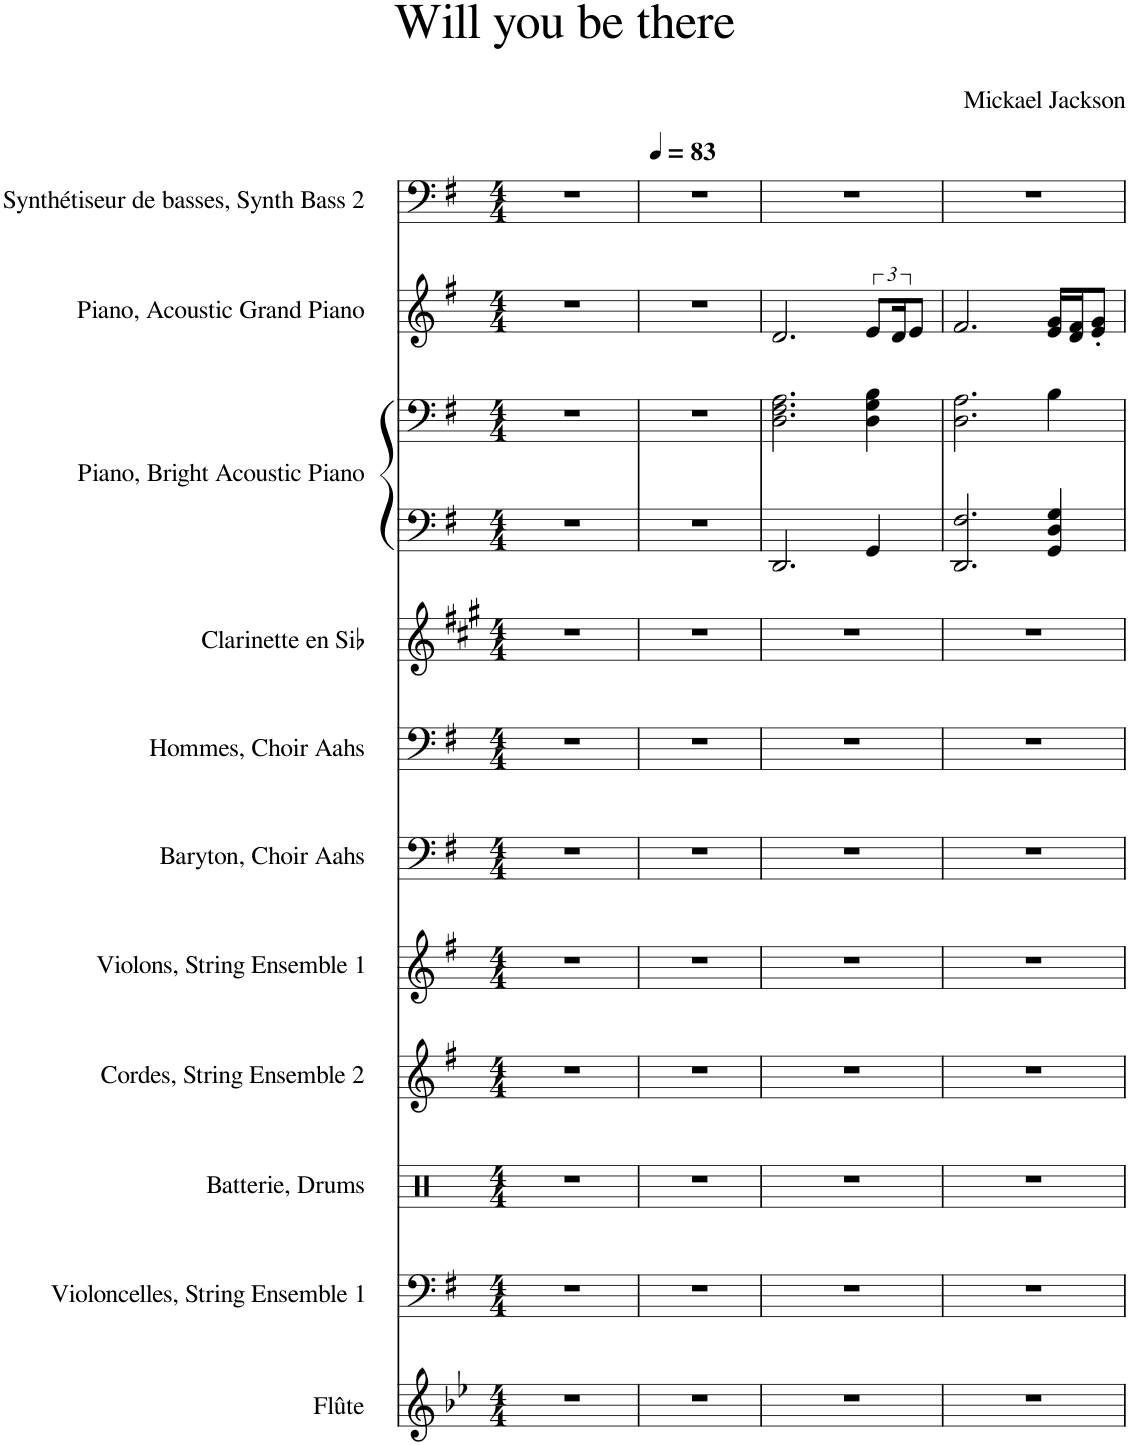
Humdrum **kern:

**kern	**kern	**kern	**kern	**kern	**kern	**kern	**kern	**kern	**kern	**kern	**kern
*part11	*part10	*part9	*part8	*part7	*part6	*part5	*part4	*part3	*part3	*part2	*part1
*staff12	*staff11	*staff10	*staff9	*staff8	*staff7	*staff6	*staff5	*staff4	*staff3	*staff2	*staff1
*I"Flûte	*I"Violoncelles, String Ensemble 1	*I"Batterie, Drums	*I"Cordes, String Ensemble 2	*I"Violons, String Ensemble 1	*I"Baryton, Choir Aahs	*I"Hommes, Choir Aahs	*I"Clarinette en Sib	*I"Piano, Bright Acoustic Piano	*	*I"Piano, Acoustic Grand Piano	*I"Synthétiseur de basses, Synth Bass 2
*I'Fl.	*I'Vlcs	*I'Bat.	*I'St.	*I'Vlns.	*I'Bar.	*I'H.	*I'Clar. Sib	*I'Pia.	*	*I'Pia.	*I'Synth.
*clefG2	*clefF4	*clefX	*clefG2	*clefG2	*clefF4	*clefF4	*clefG2	*clefF4	*clefF4	*clefG2	*clefF4
*	*	*	*	*	*	*	*Trd1c2	*	*	*	*
*k[b-e-]	*k[f#]	*k[]	*k[f#]	*k[f#]	*k[f#]	*k[f#]	*k[f#c#g#]	*k[f#]	*k[f#]	*k[f#]	*k[f#]
*M4/4	*M4/4	*M4/4	*M4/4	*M4/4	*M4/4	*M4/4	*M4/4	*M4/4	*M4/4	*M4/4	*M4/4
=1	=1	=1	=1	=1	=1	=1	=1	=1	=1	=1	=1
1r	1r	1r	1r	1r	1r	1r	1r	1r	1r	1r	1r
=2	=2	=2	=2	=2	=2	=2	=2	=2	=2	=2	=2
*	*	*	*	*	*	*	*	*	*	*	*MM83
1r	1r	1r	1r	1r	1r	1r	1r	1r	1r	1r	1r
=3	=3	=3	=3	=3	=3	=3	=3	=3	=3	=3	=3
1r	1r	1r	1r	1r	1r	1r	1r	2.DD/	2.D\ 2.F#\ 2.A\	2.d/	1r
.	.	.	.	.	.	.	.	4GG/	4D\ 4G\ 4B\	12e/L	.
.	.	.	.	.	.	.	.	.	.	24d/K	.
.	.	.	.	.	.	.	.	.	.	8e/J	.
=4	=4	=4	=4	=4	=4	=4	=4	=4	=4	=4	=4
1r	1r	1r	1r	1r	1r	1r	1r	2.DD/ 2.F#/	2.D\ 2.A\	2.f#/	1r
.	.	.	.	.	.	.	.	4GG/ 4D/ 4G/	4B\	16e/ 16g/LL	.
.	.	.	.	.	.	.	.	.	.	16d/ 16f#/J	.
.	.	.	.	.	.	.	.	.	.	8e/' 8g/'J	.
=	=	=	=	=	=	=	=	=	=	=	=
*-	*-	*-	*-	*-	*-	*-	*-	*-	*-	*-	*-
